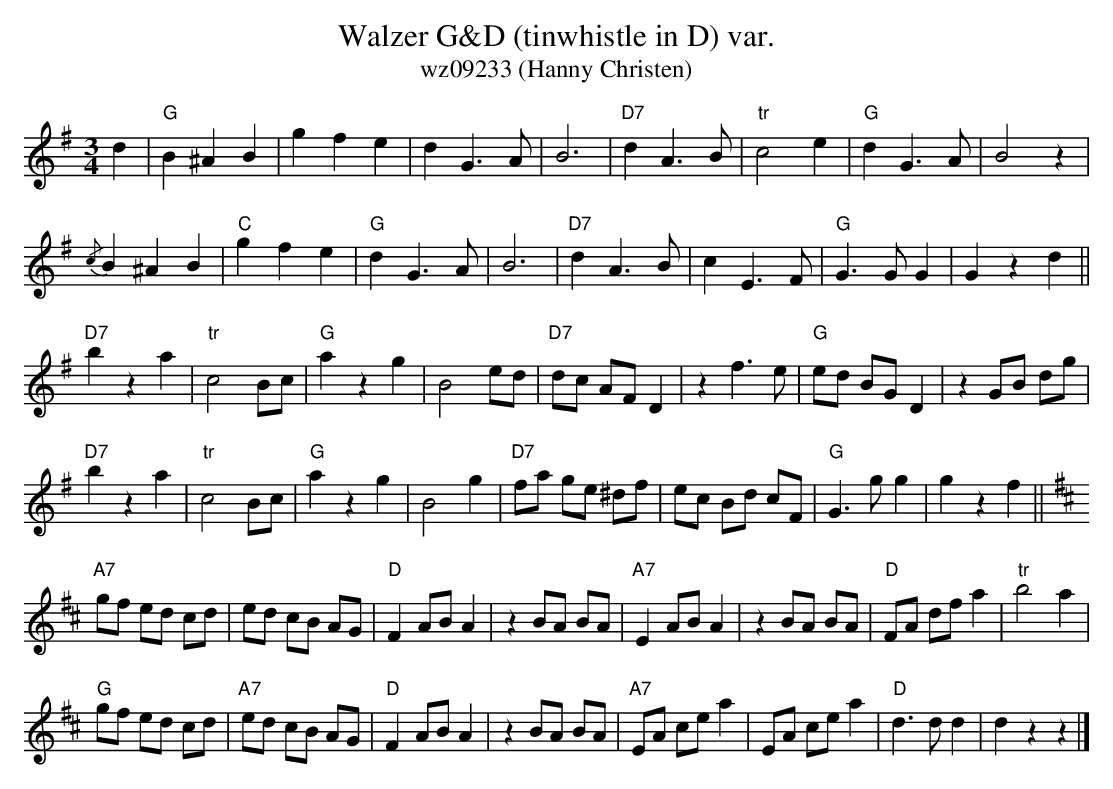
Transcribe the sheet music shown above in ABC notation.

X:1
T:Walzer G&D (tinwhistle in D) var.
T:wz09233 (Hanny Christen)
M:3/4
L:1/4
K:G %%MIDI gchordon
d|"G"B^AB | gfe | dG>A | B3 | "D7"dA>B | "tr"c2e | "G"dG>A | B2z |
{/c}B^AB | "C"gfe | "G"dG>A | B3 | "D7"dA>B | cE>F | "G"G>GG | Gzd ||
"D7"bza | "tr"c2B/2c/2 | "G"azg | B2 e/2d/2 | "D7"d/2c/2 A/2F/2D | zf>e | "G"e/2d/2 B/2G/2 D | zG/2B/2 d/2g/2 |
"D7"bza | "tr"c2B/2c/2 | "G"azg | B2g | "D7"f/2a/2 g/2e/2 ^d/2f/2 | e/2c/2 B/2d/2 c/2F/2 | "G"G>gg | gzf || [K:D] [L:1/8]
"A7"gf ed cd | ed cB AG | "D"F2 ABA2 | z2BA BA | "A7"E2ABA2 | z2BA BA | "D"FA df a2 | "tr"b4a2 |
"G"gf ed cd | "A7"ed cB AG | "D"F2 ABA2 | z2BA BA | "A7"EA cea2 | EA cea2 | "D"d3dd2 | d2z2z2 |]
